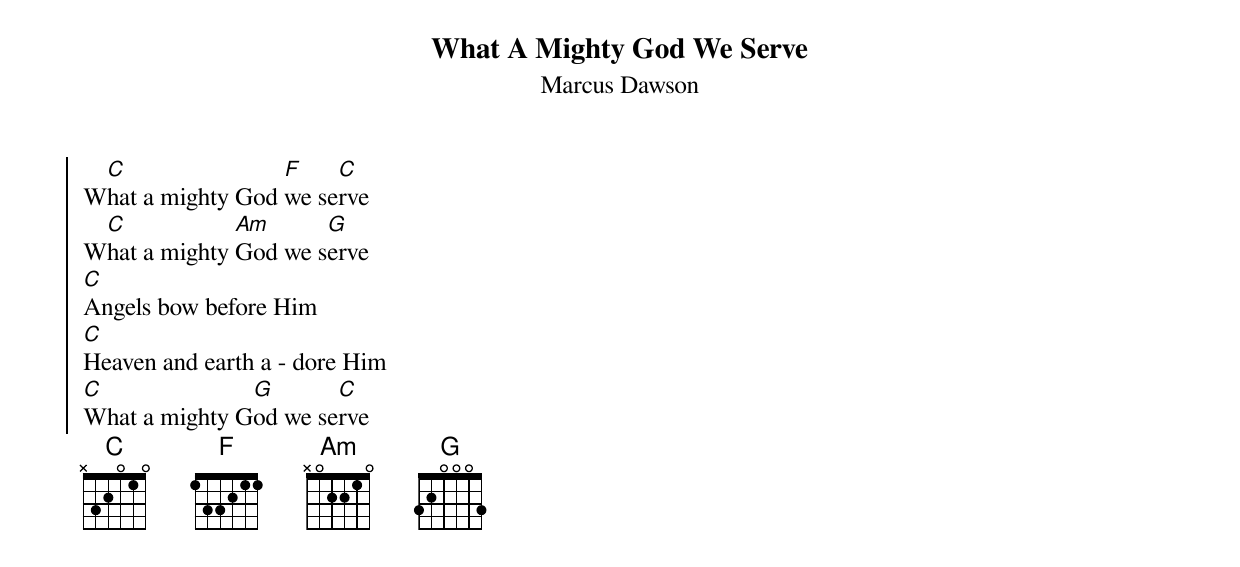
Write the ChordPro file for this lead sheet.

{title:What A Mighty God We Serve}
{subtitle:Marcus Dawson}
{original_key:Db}
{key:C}
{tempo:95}
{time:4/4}
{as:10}

{soc}
W[C]hat a mighty God [F]we se[C]rve
W[C]hat a mighty [Am]God we s[G]erve
[C]Angels bow before Him
[C]Heaven and earth a - dore Him
[C]What a mighty G[G]od we se[C]rve
{eoc}
